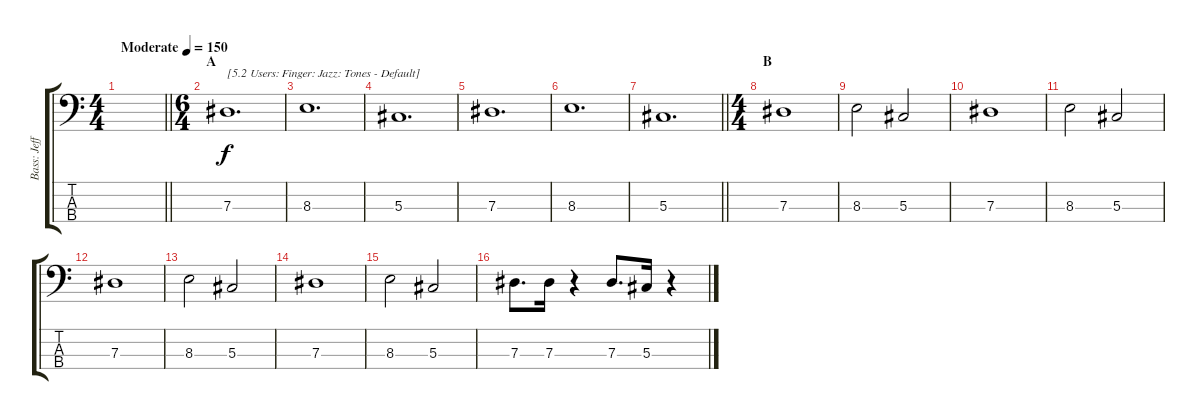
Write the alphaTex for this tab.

\track ("Bass: Jeff" "Bass: Jeff") {instrument electricbassfinger}
\staff {score tabs}
\tuning (Gb2 Db2 Ab1 Eb1) {hide}
\ts (4 4)
\tempo (150 "Moderate")
\clef f4
\barLineRight lightlight
\ks c
|
\ts (6 4)
\section ("" "A")
7.3.1{d txt "[5.2 Users: Finger: Jazz: Tones - Default]"} |
8.3.1{d} |
5.3.1{d} |
7.3.1{d} |
8.3.1{d} |
\barLineRight lightlight
5.3.1{d} |
\ts (4 4)
\section ("" "B")
7.3.1 |
8.3.2 5.3.2 |
7.3.1 |
8.3.2 5.3.2 |
7.3.1 |
8.3.2 5.3.2 |
7.3.1 |
8.3.2 5.3.2 |
7.3.8{d} 7.3.16 r.4 7.3.8{d} 5.3.16 r.4
